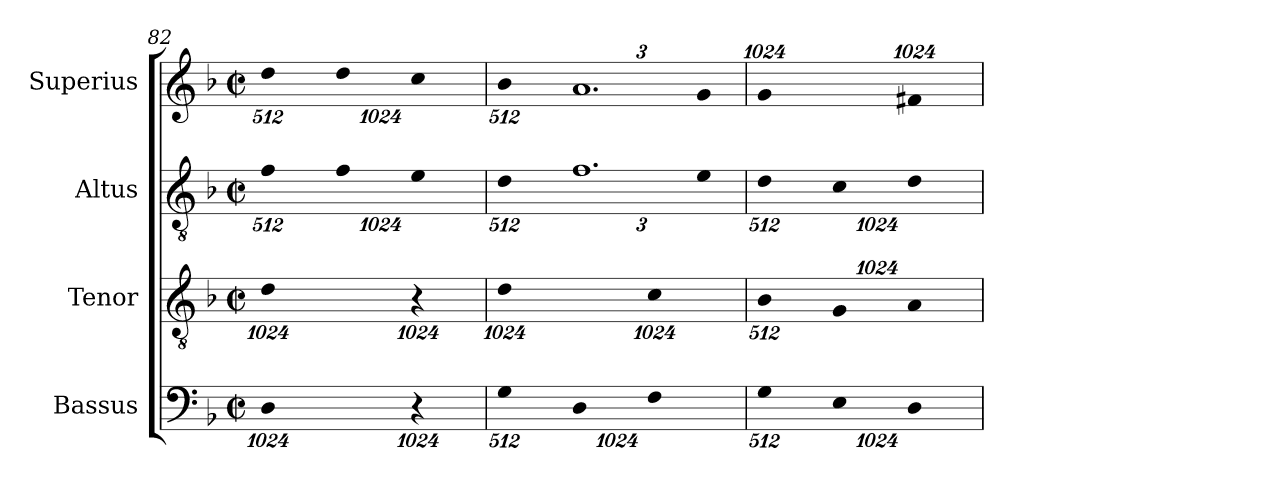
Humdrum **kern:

**kern	**kern	**kern	**kern
*part4	*part3	*part2	*part1
*staff4	*staff3	*staff2	*staff1
*I"Bassus	*I"Tenor	*I"Altus	*I"Superius
*I'B.	*I'T.	*	*I'S.
*clefF4	*clefGv2	*clefGv2	*clefG2
*	*ITrd7c12	*ITrd7c12	*
*k[b-]	*k[b-]	*k[b-]	*k[b-]
*F:	*F:	*F:	*F:
*M2/2	*M2/2	*M2/2	*M2/2
*met(c|)	*met(c|)	*met(c|)	*met(c|)
*Xbrackettup	*	*	*
=82	=82	=82	=82
!LO:N:vis=0	!	!	!
*	*Xbrackettup	*	*
!	!LO:N:vis=0	!	!
*	*	*Xbrackettup	*
!	!	!LO:N:vis=1	!
*	*	*	*Xbrackettup
!	!	!	!LO:N:vis=1
1024%1365Di	1024%1365Di	512%341Fi	512%341ddi
!	!	!LO:N:vis=1	!LO:N:vis=1
.	.	1024%683Fi	1024%683ddi
!LO:N:vis=1	!LO:N:vis=1	!LO:N:vis=1	!LO:N:vis=1
1024%683r	1024%683r	1024%683Ei	1024%683cci
=83	=83	=83	=83
!LO:N:vis=1	!LO:N:vis=0	!LO:N:vis=1	!LO:N:vis=1
512%341Gi	1024%1365Di	512%341Di	512%341b-i
!LO:N:vis=1	!	!	!
1024%683Di	.	3%2.Fi	3%2.ai
!LO:N:vis=1	!LO:N:vis=1	!	!
1024%683Fi	1024%683Ci	.	.
!	!	!LO:N:vis=2	!LO:N:vis=2
.	.	512%171Ei\	512%171gi/
!!LO:PB:g=z
=84	=84	=84	=84
!LO:N:vis=1	!LO:N:vis=1	!LO:N:vis=1	!LO:N:vis=0
512%341Gi	512%341BB-i	512%341Di	1024%1365gi
!LO:N:vis=1	!LO:N:vis=1	!LO:N:vis=1	!
1024%683Ei	1024%683GGi	1024%683Ci	.
!LO:N:vis=1	!LO:N:vis=1	!LO:N:vis=1	!LO:N:vis=1
1024%683Di	1024%683AAi	1024%683Di	1024%683f#Xi
=	=	=	=
*-	*-	*-	*-
